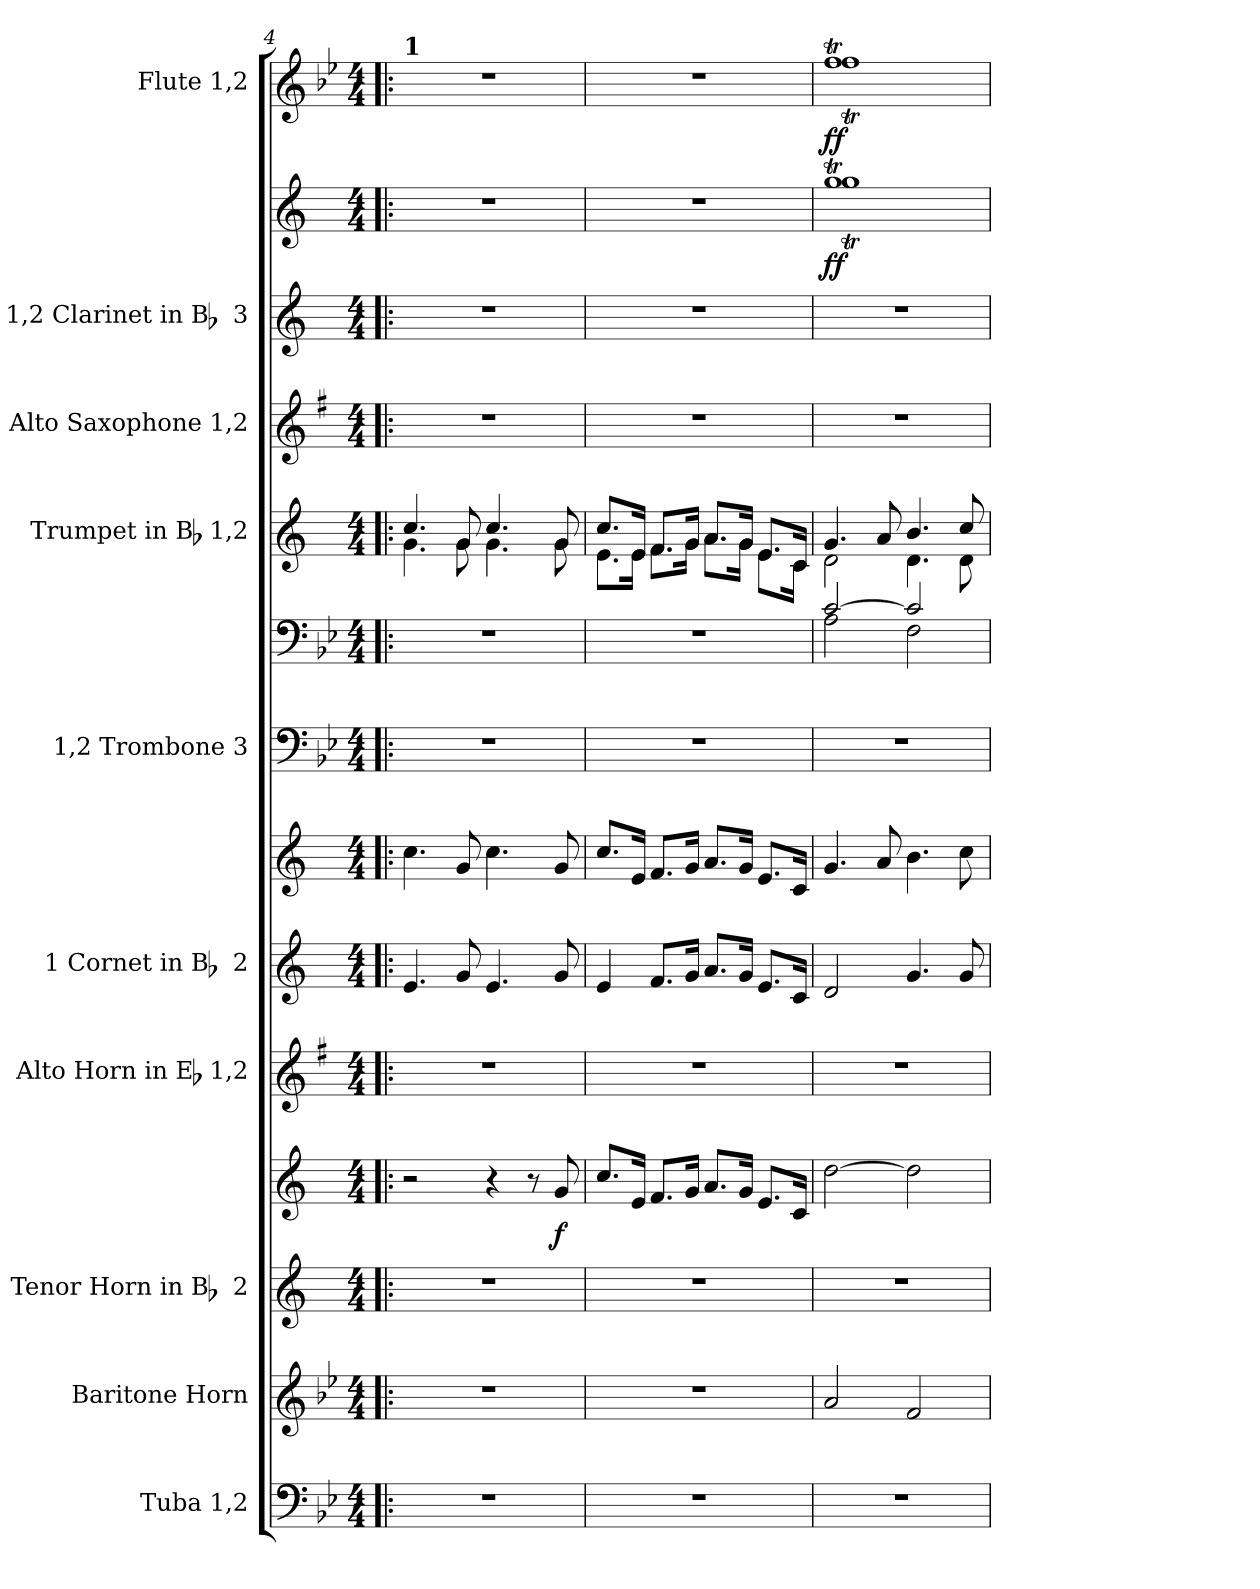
**kern	**kern	**kern	**kern	**dynam	**kern	**kern	**kern	**kern	**kern	**kern	**kern	**kern	**kern	**dynam	**kern	**dynam
*part10	*part9	*part8	*part8	*part8	*part7	*part6	*part6	*part5	*part5	*part4	*part3	*part2	*part2	*part2	*part1	*part1
*staff14	*staff13	*staff12	*staff11	*staff11/12	*staff10	*staff9	*staff8	*staff7	*staff6	*staff5	*staff4	*staff3	*staff2	*staff2/3	*staff1	*staff1
*I"Tuba 1,2	*I"Baritone Horn	*I"1  Tenor Horn in Bb  2	*	*	*I"Alto Horn in Eb 1,2	*I"1  Cornet in Bb  2	*	*I"1,2  Trombone  3	*	*I"Trumpet in Bb 1,2	*I"Alto Saxophone 1,2	*I"1,2  Clarinet in Bb  3	*	*	*I"Flute 1,2	*
*I'Tba.	*I'Bar. Hn.	*	*	*	*	*I'Cnt.	*	*I'Tbn.	*	*I'Tpt.	*I'A. Sax.	*I'Cl.	*	*	*I'Fl.	*
*clefF4	*clefG2	*clefG2	*clefG2	*	*clefG2	*clefG2	*clefG2	*clefF4	*clefF4	*clefG2	*clefG2	*clefG2	*clefG2	*	*clefG2	*
*	*ITrd8c14	*ITrd1c2	*ITrd1c2	*	*ITrd5c9	*ITrd1c2	*ITrd1c2	*	*	*ITrd1c2	*ITrd5c9	*ITrd1c2	*ITrd1c2	*	*	*
*k[b-e-]	*k[b-e-]	*k[b-e-]	*k[b-e-]	*	*k[b-e-]	*k[b-e-]	*k[b-e-]	*k[b-e-]	*k[b-e-]	*k[b-e-]	*k[b-e-]	*k[b-e-]	*k[b-e-]	*	*k[b-e-]	*
*B-:	*B-:	*B-:	*B-:	*	*B-:	*B-:	*B-:	*B-:	*B-:	*B-:	*B-:	*B-:	*B-:	*	*B-:	*
*M4/4	*M4/4	*M4/4	*M4/4	*	*M4/4	*M4/4	*M4/4	*M4/4	*M4/4	*M4/4	*M4/4	*M4/4	*M4/4	*	*M4/4	*
=4!|:	=4!|:	=4!|:	=4!|:	=4!|:	=4!|:	=4!|:	=4!|:	=4!|:	=4!|:	=4!|:	=4!|:	=4!|:	=4!|:	=4!|:	=4!|:	=4!|:
*	*	*	*	*	*	*	*	*	*	*^	*	*	*	*	*	*
!	!	!	!	!	!	!	!	!	!	!	!	!	!	!	!	!LO:TX:a:B:t=1	!
1r	1r	1r	2r	.	1r	4.di/	4.b-i\	1r	1r	4.b-i/	4.fi\	1r	1r	1r	.	1r	.
.	.	.	.	.	.	8fi/	8fi/	.	.	8fi/	8fi\	.	.	.	.	.	.
.	.	.	4r	.	.	4.di/	4.b-i\	.	.	4.b-i/	4.fi\	.	.	.	.	.	.
.	.	.	8r	.	.	.	.	.	.	.	.	.	.	.	.	.	.
.	.	.	8fi/	f	.	8fi/	8fi/	.	.	8fi/	8fi\	.	.	.	.	.	.
=5	=5	=5	=5	=5	=5	=5	=5	=5	=5	=5	=5	=5	=5	=5	=5	=5	=5
1r	1r	1r	8.b-i/L	.	1r	4di/	8.b-i/L	1r	1r	8.b-i/L	8.di\L	1r	1r	1r	.	1r	.
.	.	.	16di/Jk	.	.	.	16di/Jk	.	.	16di/Jk	16di\Jk	.	.	.	.	.	.
.	.	.	8.e-i/L	.	.	8.e-i/L	8.e-i/L	.	.	8.e-i/L	8.e-i\L	.	.	.	.	.	.
.	.	.	16fi/Jk	.	.	16fi/Jk	16fi/Jk	.	.	16fi/Jk	16fi\Jk	.	.	.	.	.	.
.	.	.	8.gi/L	.	.	8.gi/L	8.gi/L	.	.	8.gi/L	8.gi\L	.	.	.	.	.	.
.	.	.	16fi/Jk	.	.	16fi/Jk	16fi/Jk	.	.	16fi/Jk	16fi\Jk	.	.	.	.	.	.
.	.	.	8.di/L	.	.	8.di/L	8.di/L	.	.	8.di/L	8.di\L	.	.	.	.	.	.
.	.	.	16B-i/Jk	.	.	16B-i/Jk	16B-i/Jk	.	.	16B-i/Jk	16B-i\Jk	.	.	.	.	.	.
=6	=6	=6	=6	=6	=6	=6	=6	=6	=6	=6	=6	=6	=6	=6	=6	=6	=6
*	*	*	*	*	*	*	*	*	*^	*	*	*	*	*^	*	*^	*
1r	2Ai/	1r	[2cci\	.	1r	2ci/	4.fi/	1r	[2ci/	2Ai\	4.fi/	2ci\	1r	1r	1ffTi	1ffTi	f f	1ffTi	1ffTi	f f
.	.	.	.	.	.	.	8gi/	.	.	.	8gi/	.	.	.	.	.	.	.	.	.
.	2Fi/	.	2cci\]	.	.	4.fi/	4.ai\	.	2ci/]	2Fi\	4.ai/	4.ci\	.	.	.	.	.	.	.	.
.	.	.	.	.	.	8fi/	8b-i\	.	.	.	8b-i/	8ci\	.	.	.	.	.	.	.	.
*	*	*	*	*	*	*	*	*	*v	*v	*	*	*	*	*v	*v	*	*v	*v	*
*	*	*	*	*	*	*	*	*	*	*v	*v	*	*	*	*	*	*
=	=	=	=	=	=	=	=	=	=	=	=	=	=	=	=	=
*-	*-	*-	*-	*-	*-	*-	*-	*-	*-	*-	*-	*-	*-	*-	*-	*-
